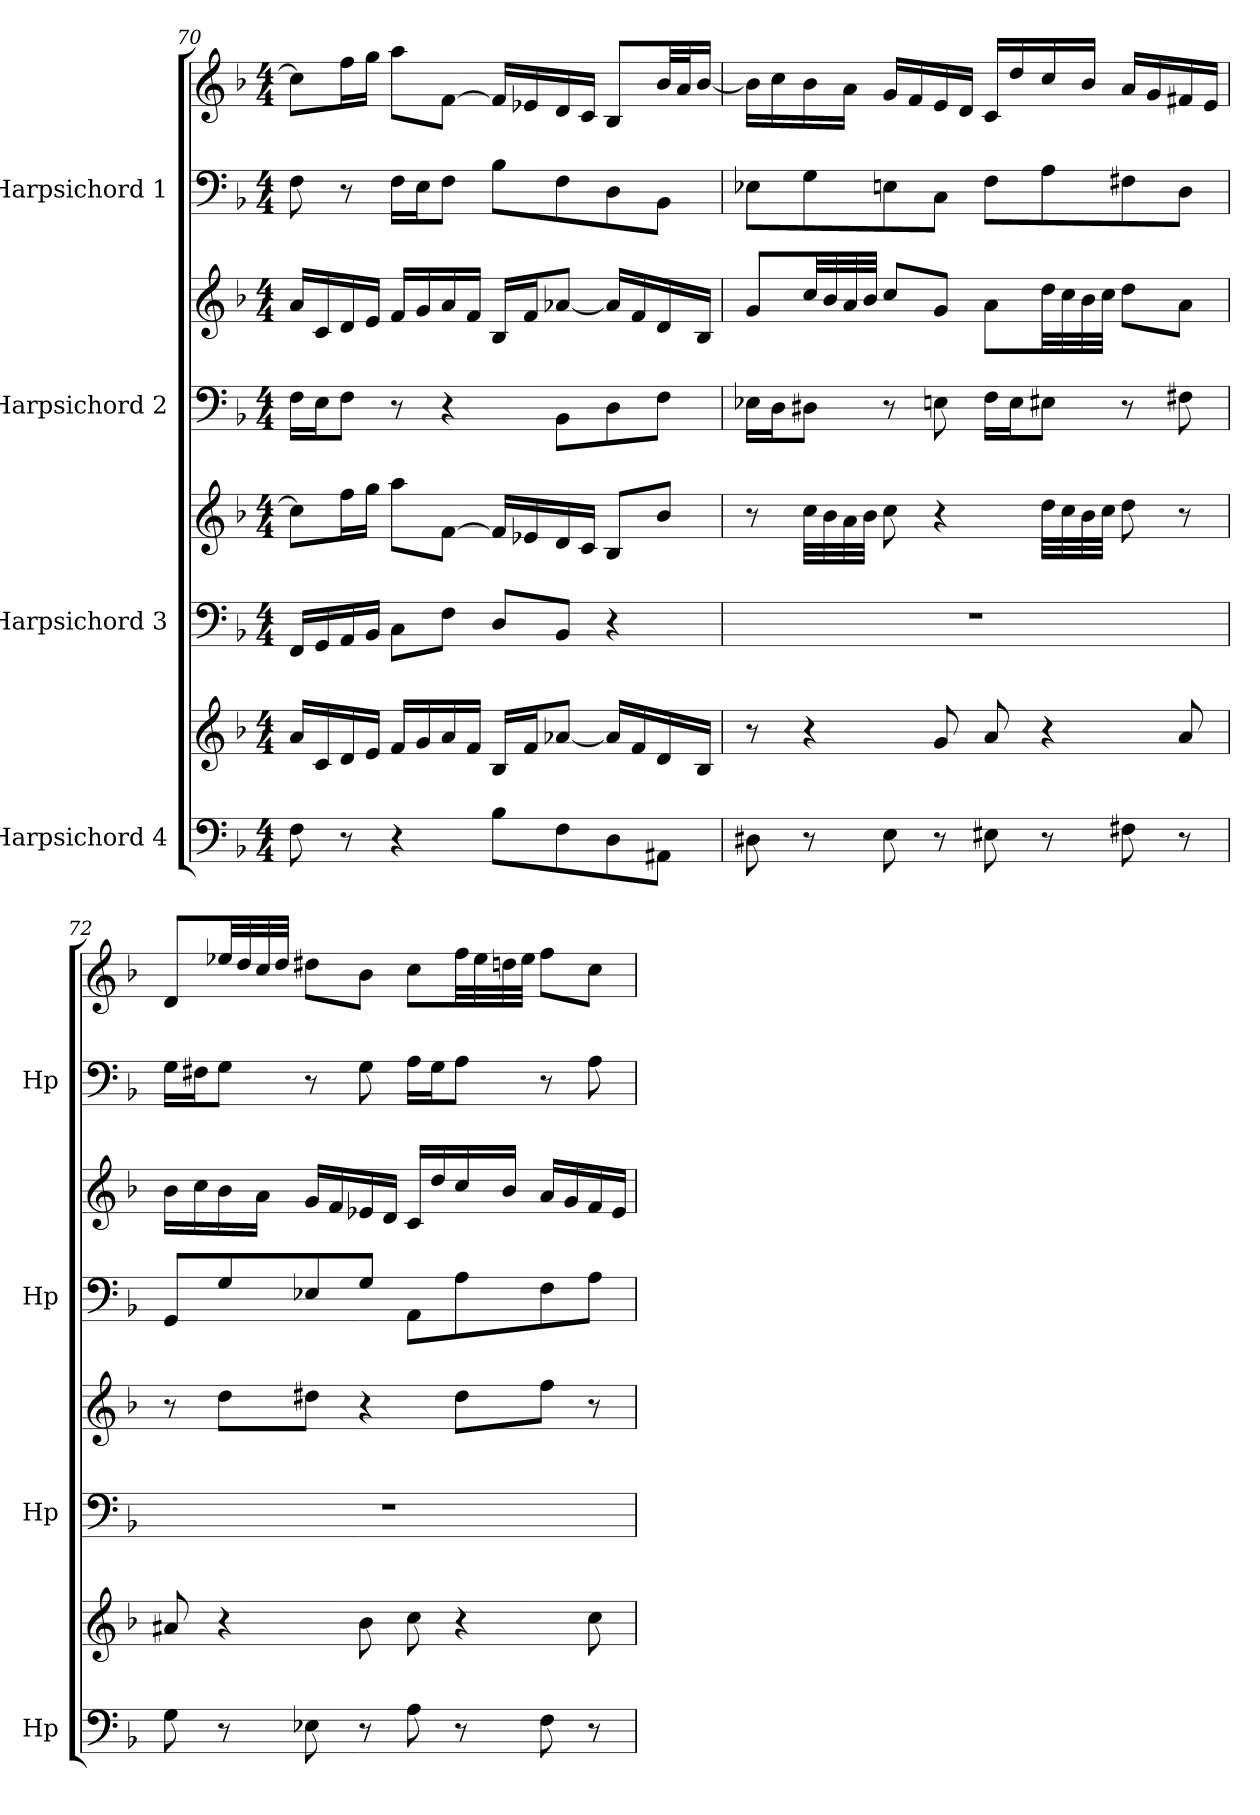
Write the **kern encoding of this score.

**kern	**kern	**kern	**kern	**kern	**kern	**kern	**kern
*part4	*part4	*part3	*part3	*part2	*part2	*part1	*part1
*staff8	*staff7	*staff6	*staff5	*staff4	*staff3	*staff2	*staff1
*I"Harpsichord 4	*	*I"Harpsichord 3	*	*I"Harpsichord 2	*	*I"Harpsichord 1	*
*I'Hp	*	*I'Hp	*	*I'Hp	*	*I'Hp	*
*clefF4	*clefG2	*clefF4	*clefG2	*clefF4	*clefG2	*clefF4	*clefG2
*k[b-]	*k[b-]	*k[b-]	*k[b-]	*k[b-]	*k[b-]	*k[b-]	*k[b-]
*M4/4	*M4/4	*M4/4	*M4/4	*M4/4	*M4/4	*M4/4	*M4/4
=70	=70	=70	=70	=70	=70	=70	=70
8F\	16a/LL	16FF/LL	8cc\L]	16F\LL	16a/LL	8F\	8cc\L]
.	16c/	16GG/	.	16E\J	16c/	.	.
8r	16d/	16AA/	16ff\L	8F\J	16d/	8r	16ff\L
.	16e/JJ	16BB-/JJ	16gg\JJ	.	16e/JJ	.	16gg\JJ
4r	16f/LL	8C\L	8aa\L	8r	16f/LL	16F\LL	8aa\L
.	16g/	.	.	.	16g/	16E\J	.
.	16a/	8F\J	[8f\J	4r	16a/	8F\J	[8f\J
.	16f/JJ	.	.	.	16f/JJ	.	.
8B-\L	16B-/LL	8D/L	16f/LL]	.	16B-/LL	8B-\L	16f/LL]
.	16f/J	.	16e-X/	.	16f/J	.	16e-X/
8F\	[8a-X/J	8BB-/J	16d/	8BB-\L	[8a-X/J	8F\	16d/
.	.	.	16c/JJ	.	.	.	16c/JJ
8D\	16a-/LL]	4r	8B-/L	8D\	16a-/LL]	8D\	8B-/L
.	16f/	.	.	.	16f/	.	.
8AA#X\J	16d/	.	8b-/J	8F\J	16d/	8BB-\J	32b-/LL
.	.	.	.	.	.	.	32a/J
.	16B-/JJ	.	.	.	16B-/JJ	.	[16b-/JJ
!!LO:LB:g=z
=71	=71	=71	=71	=71	=71	=71	=71
8D#X\	8r	1r	8r	16E-X\LL	8g/L	8E-X\L	16b-\LL]
.	.	.	.	16D\J	.	.	16cc\
8r	4r	.	32cc\LLL	8D#X\J	32cc/LL	8G\	16b-\
.	.	.	32b-\	.	32b-/	.	.
.	.	.	32a\	.	32a/	.	16a\JJ
.	.	.	32b-\JJJ	.	32b-/JJJ	.	.
8E\	.	.	8cc\	8r	8cc/L	8En\	16g/LL
.	.	.	.	.	.	.	16f/
8r	8g/	.	4r	8En\	8g/J	8C\J	16e/
.	.	.	.	.	.	.	16d/JJ
8E#X\	8a/	.	.	16F\LL	8a\L	8F\L	16c/LL
.	.	.	.	16E\J	.	.	16dd/
8r	4r	.	32dd\LLL	8E#X\J	32dd\LL	8A\	16cc/
.	.	.	32cc\	.	32cc\	.	.
.	.	.	32b-\	.	32b-\	.	16b-/JJ
.	.	.	32cc\JJJ	.	32cc\JJJ	.	.
8F#X\	.	.	8dd\	8r	8dd\L	8F#X\	16a/LL
.	.	.	.	.	.	.	16g/
8r	8a/	.	8r	8F#X\	8a\J	8D\J	16f#X/
.	.	.	.	.	.	.	16e/JJ
=72	=72	=72	=72	=72	=72	=72	=72
8G\	8a#X/	1r	8r	8GG/L	16b-\LL	16G\LL	8d/L
.	.	.	.	.	16cc\	16F#X\J	.
8r	4r	.	8dd\L	8G/	16b-\	8G\J	32ee-X/LL
.	.	.	.	.	.	.	32dd/
.	.	.	.	.	16a\JJ	.	32cc/
.	.	.	.	.	.	.	32dd/JJJ
8E-X\	.	.	8dd#X\J	8E-X/	16g/LL	8r	8dd#X\L
.	.	.	.	.	16f/	.	.
8r	8b-\	.	4r	8G/J	16e-X/	8G\	8b-\J
.	.	.	.	.	16d/JJ	.	.
8A\	8cc\	.	.	8AA\L	16c/LL	16A\LL	8cc\L
.	.	.	.	.	16dd/	16G\J	.
8r	4r	.	8dd#\L	8A\	16cc/	8A\J	32ff\LL
.	.	.	.	.	.	.	32ee-\
.	.	.	.	.	16b-/JJ	.	32ddn\
.	.	.	.	.	.	.	32ee-\JJJ
8F\	.	.	8ff\J	8F\	16a/LL	8r	8ff\L
.	.	.	.	.	16g/	.	.
8r	8cc\	.	8r	8A\J	16f/	8A\	8cc\J
.	.	.	.	.	16e-/JJ	.	.
=	=	=	=	=	=	=	=
*-	*-	*-	*-	*-	*-	*-	*-
